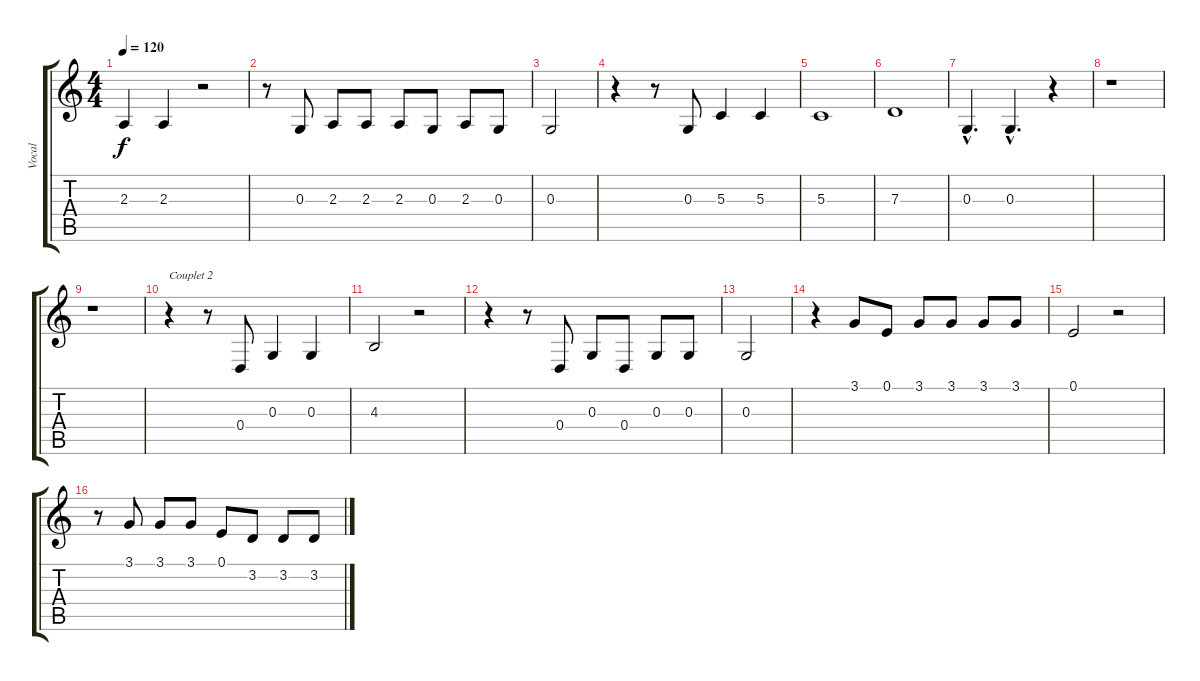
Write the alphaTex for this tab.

\track ("Vocal" "Vocal") {instrument choiraahs}
\staff {score tabs}
\tuning (E4 B3 G3 D3 A2 E2) {hide}
\ts (4 4)
\tempo 120
\clef g2
\ks c
2.3.4{dy f} 2.3.4 r.2 |
r.8 0.3.8 2.3.8 2.3.8 2.3.8 0.3.8 2.3.8 0.3.8 |
0.3.2 |
r.4 r.8 0.3.8 5.3.4 5.3.4 |
5.3.1 |
7.3.1 |
0.3{hac}.4{d} 0.3{hac}.4{d} r.4 |
r.1 |
r.1 |
r.4{txt "Couplet 2"} r.8 0.4.8 0.3.4 0.3.4 |
4.3.2 r.2 |
r.4 r.8 0.4.8 0.3.8 0.4.8 0.3.8 0.3.8 |
0.3.2 |
r.4 3.1.8 0.1.8 3.1.8 3.1.8 3.1.8 3.1.8 |
0.1.2 r.2 |
r.8 3.1.8 3.1.8 3.1.8 0.1.8 3.2.8 3.2.8 3.2.8
